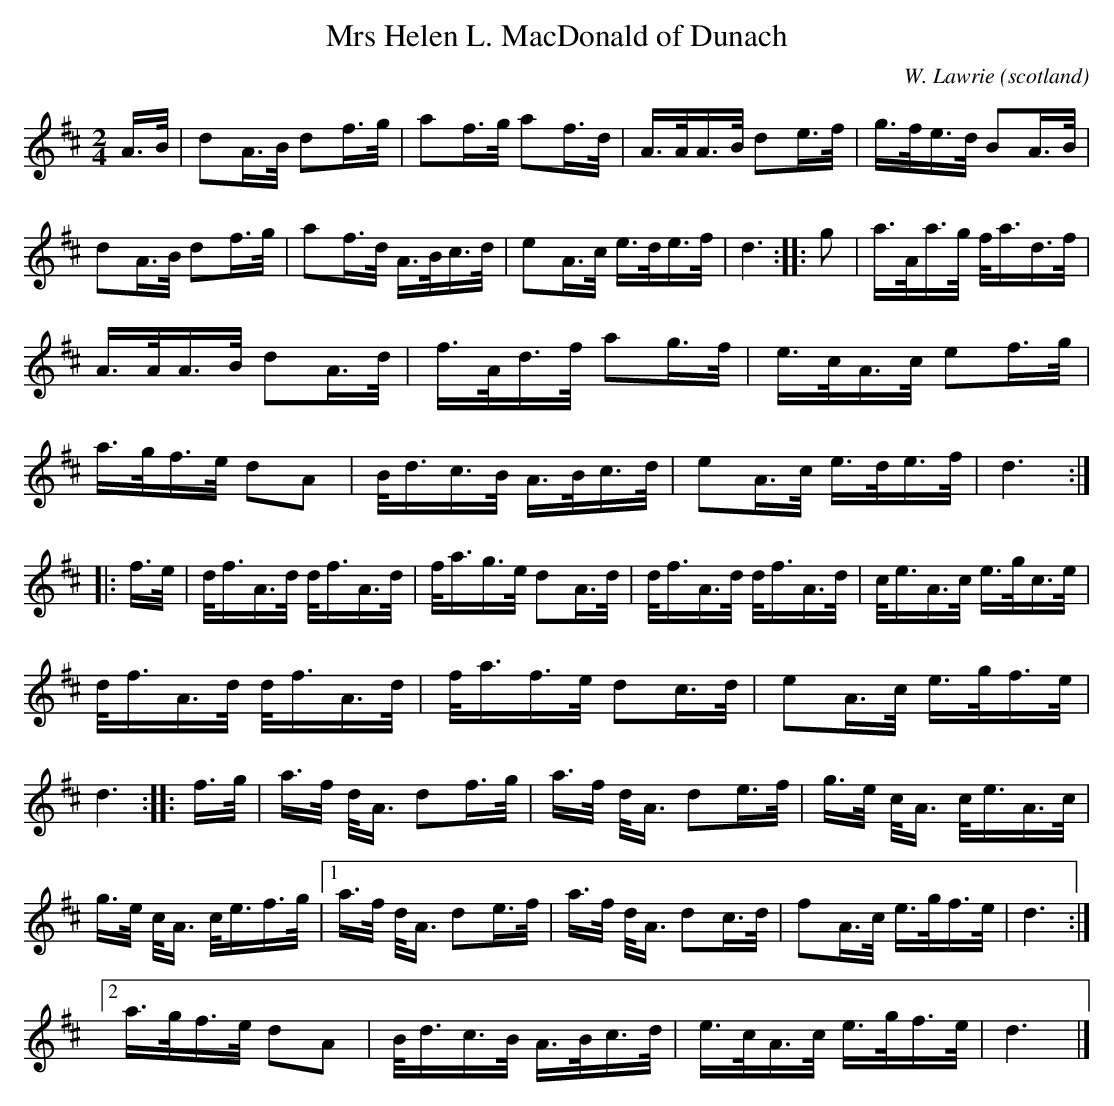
X:1
T:Mrs Helen L. MacDonald of Dunach
O:scotland
M:2/4
C:W. Lawrie
K:D
A>B|\
d2A>B d2f>g|a2f>g a2f>d|\
A>AA>B d2e>f|g>fe>d B2A>B|\
d2A>B d2f>g|a2f>d A>Bc>d|e2A>c e>de>f|d6::\
g2|\
a>Aa>g f<ad>f|A>AA>B d2A>d|\
f>Ad>f a2g>f|e>cA>c e2f>g|\
a>gf>e d2A2|B<dc>B A>Bc>d|e2A>c e>de>f|d6::
f>e|\
d<fA>d d<fA>d|f<ag>e d2A>d|\
d<fA>d d<fA>d|c<eA>c e>gc>e|\
d<fA>d d<fA>d|f<af>e d2c>d|e2A>c e>gf>e|d6::\
f>g|\
a>f d<A d2f>g|a>f d<A d2e>f|\
g>e c<A c<eA>c|g>e c<A c<ef>g|1\
a>f d<A d2e>f|a>f d<A d2c>d|f2A>c e>gf>e|d6:|2
a>gf>e d2A2|B<dc>B A>Bc>d|e>cA>c e>gf>e|d6|]
